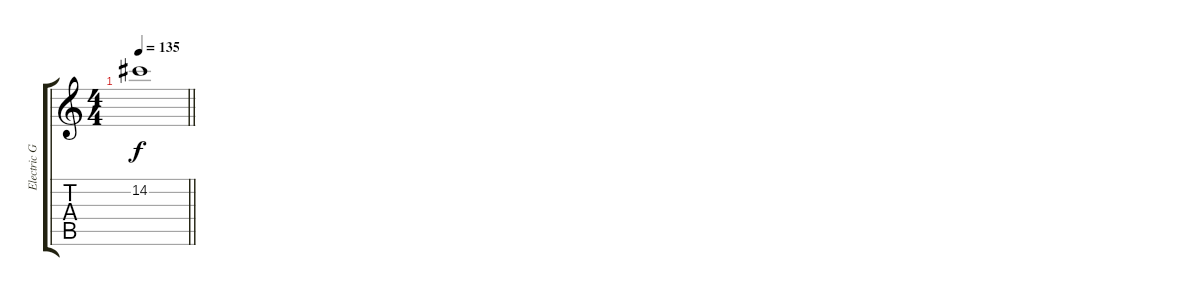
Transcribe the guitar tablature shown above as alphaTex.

\track ("Electric Guitar II" "Electric G") {instrument distortionguitar}
\staff {score tabs}
\tuning (E4 B3 G3 D3 A2 E2) {hide}
\ts (4 4)
\tempo 135
\clef g2
\barLineRight lightlight
\ks c
14.2{t}.1{dy f volume 2}
